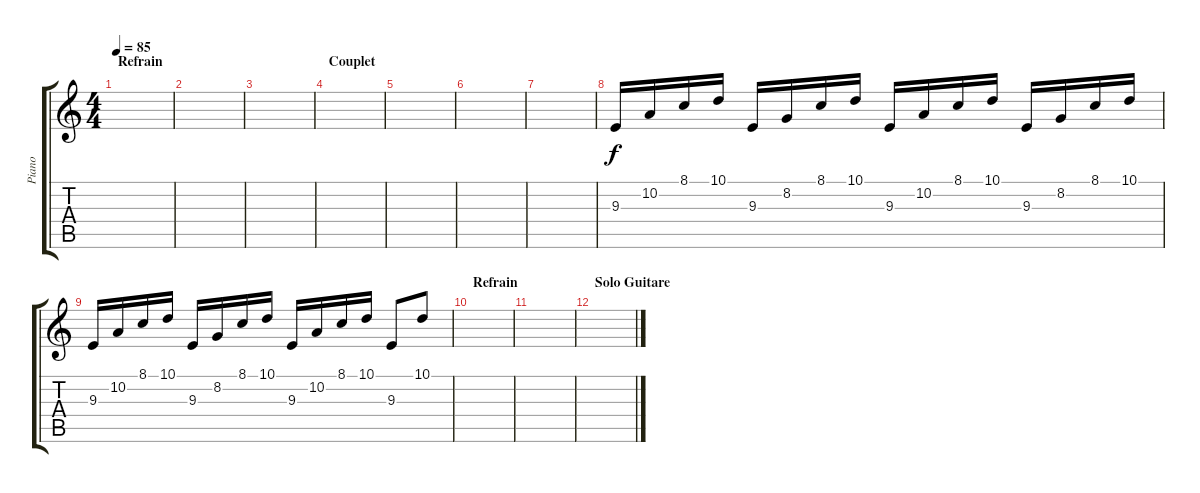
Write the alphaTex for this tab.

\track ("Piano" "Piano") {instrument brightacousticpiano}
\staff {score tabs}
\tuning (E4 B3 G3 D3 A2 E2) {hide}
\ts (4 4)
\section ("" "Refrain")
\tempo 85
\clef g2
\ks c
|
|
|
\section ("" "Couplet")
|
|
|
|
9.3.16{volume 10} 10.2.16 8.1.16 10.1.16 9.3.16 8.2.16 8.1.16 10.1.16 9.3.16 10.2.16 8.1.16 10.1.16 9.3.16 8.2.16 8.1.16 10.1.16 |
9.3.16 10.2.16 8.1.16 10.1.16 9.3.16 8.2.16 8.1.16 10.1.16 9.3.16 10.2.16 8.1.16 10.1.16 9.3.8 10.1.8 |
\section ("" "Refrain")
|
|
\section ("" "Solo Guitare")
